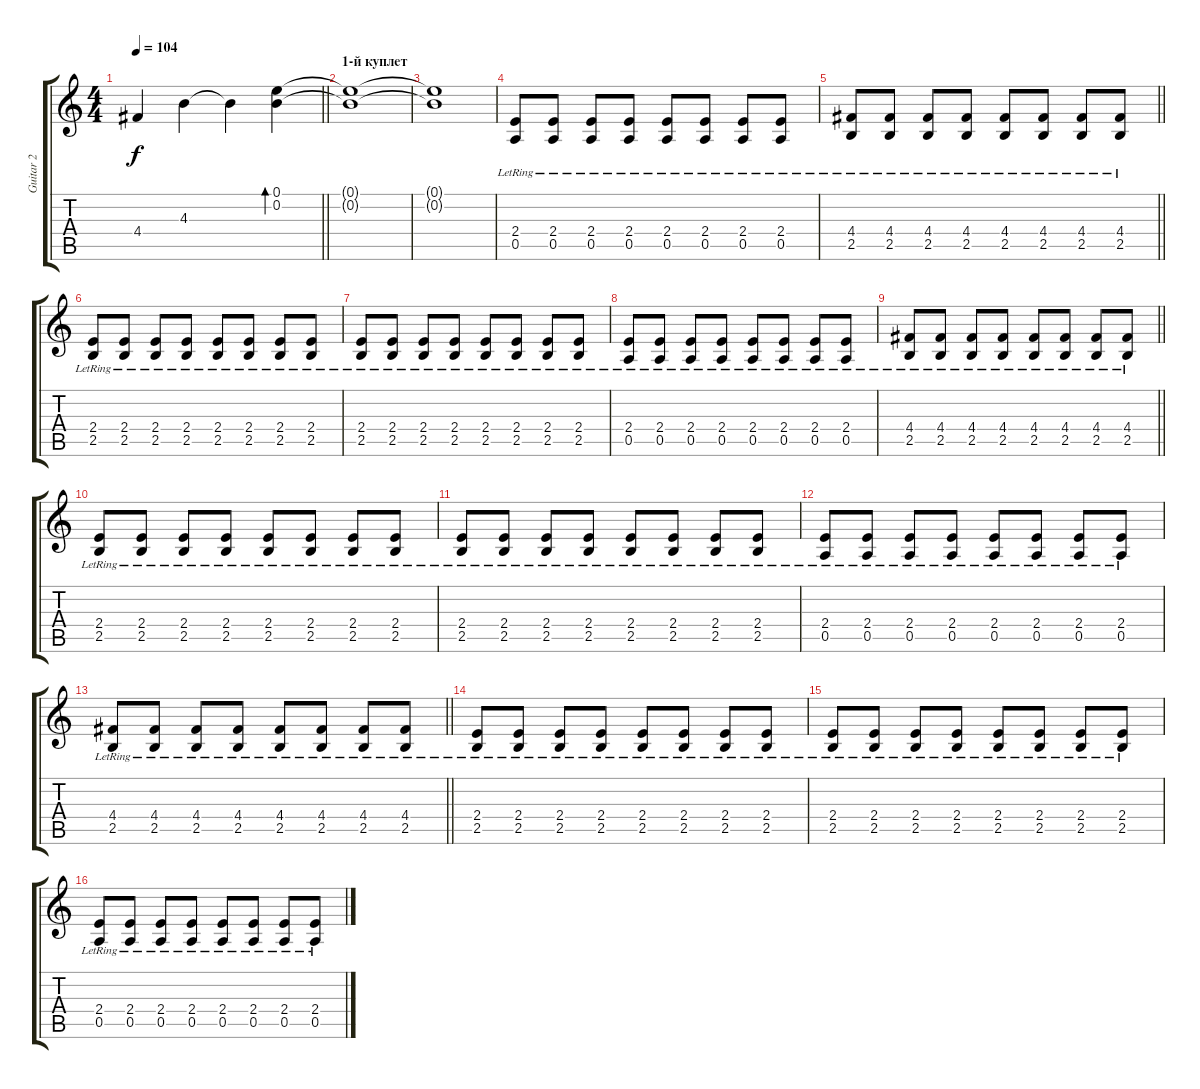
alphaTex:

\track ("Guitar 2" "Guitar 2") {instrument electricguitarclean}
\staff {score tabs}
\tuning (E4 B3 G3 D3 A2 E2) {hide}
\ts (4 4)
\tempo 104
\clef g2
\barLineRight lightlight
\ks c
4.4.4{dy f} 4.3.4 4.3{t}.4 (0.1 0.2).4{bd 60} |
\section ("" "1-й куплет")
(0.1{t} 0.2{t}).1 |
(0.1{t} 0.2{t}).1 |
(2.4{lr} 0.5).8{instrument electricguitarclean} (2.4{lr} 0.5).8 (2.4{lr} 0.5).8 (2.4{lr} 0.5).8 (2.4{lr} 0.5).8 (2.4{lr} 0.5).8 (2.4{lr} 0.5).8 (2.4{lr} 0.5).8 |
\barLineRight lightlight
(4.4{lr} 2.5).8 (4.4{lr} 2.5).8 (4.4{lr} 2.5).8 (4.4{lr} 2.5).8 (4.4{lr} 2.5).8 (4.4{lr} 2.5).8 (4.4{lr} 2.5).8 (4.4{lr} 2.5).8 |
\section ("" "")
(2.4{lr} 2.5{lr}).8 (2.4{lr} 2.5{lr}).8 (2.4{lr} 2.5{lr}).8 (2.4{lr} 2.5{lr}).8 (2.4{lr} 2.5{lr}).8 (2.4{lr} 2.5{lr}).8 (2.4{lr} 2.5{lr}).8 (2.4{lr} 2.5{lr}).8 |
(2.4{lr} 2.5{lr}).8 (2.4{lr} 2.5{lr}).8 (2.4{lr} 2.5{lr}).8 (2.4{lr} 2.5{lr}).8 (2.4{lr} 2.5{lr}).8 (2.4{lr} 2.5{lr}).8 (2.4{lr} 2.5{lr}).8 (2.4{lr} 2.5{lr}).8 |
(2.4{lr} 0.5).8 (2.4{lr} 0.5).8 (2.4{lr} 0.5).8 (2.4{lr} 0.5).8 (2.4{lr} 0.5).8 (2.4{lr} 0.5).8 (2.4{lr} 0.5).8 (2.4{lr} 0.5).8 |
\barLineRight lightlight
(4.4{lr} 2.5).8 (4.4{lr} 2.5).8 (4.4{lr} 2.5).8 (4.4{lr} 2.5).8 (4.4{lr} 2.5).8 (4.4{lr} 2.5).8 (4.4{lr} 2.5).8 (4.4{lr} 2.5).8 |
\section ("" "")
(2.4{lr} 2.5{lr}).8 (2.4{lr} 2.5{lr}).8 (2.4{lr} 2.5{lr}).8 (2.4{lr} 2.5{lr}).8 (2.4{lr} 2.5{lr}).8 (2.4{lr} 2.5{lr}).8 (2.4{lr} 2.5{lr}).8 (2.4{lr} 2.5{lr}).8 |
(2.4{lr} 2.5{lr}).8 (2.4{lr} 2.5{lr}).8 (2.4{lr} 2.5{lr}).8 (2.4{lr} 2.5{lr}).8 (2.4{lr} 2.5{lr}).8 (2.4{lr} 2.5{lr}).8 (2.4{lr} 2.5{lr}).8 (2.4{lr} 2.5{lr}).8 |
(2.4{lr} 0.5).8 (2.4{lr} 0.5).8 (2.4{lr} 0.5).8 (2.4{lr} 0.5).8 (2.4{lr} 0.5).8 (2.4{lr} 0.5).8 (2.4{lr} 0.5).8 (2.4{lr} 0.5).8 |
\barLineRight lightlight
(4.4{lr} 2.5).8 (4.4{lr} 2.5).8 (4.4{lr} 2.5).8 (4.4{lr} 2.5).8 (4.4{lr} 2.5).8 (4.4{lr} 2.5).8 (4.4{lr} 2.5).8 (4.4{lr} 2.5).8 |
\section ("" "")
(2.4{lr} 2.5{lr}).8 (2.4{lr} 2.5{lr}).8 (2.4{lr} 2.5{lr}).8 (2.4{lr} 2.5{lr}).8 (2.4{lr} 2.5{lr}).8 (2.4{lr} 2.5{lr}).8 (2.4{lr} 2.5{lr}).8 (2.4{lr} 2.5{lr}).8 |
(2.4{lr} 2.5{lr}).8 (2.4{lr} 2.5{lr}).8 (2.4{lr} 2.5{lr}).8 (2.4{lr} 2.5{lr}).8 (2.4{lr} 2.5{lr}).8 (2.4{lr} 2.5{lr}).8 (2.4{lr} 2.5{lr}).8 (2.4{lr} 2.5{lr}).8 |
(2.4{lr} 0.5).8 (2.4{lr} 0.5).8 (2.4{lr} 0.5).8 (2.4{lr} 0.5).8 (2.4{lr} 0.5).8 (2.4{lr} 0.5).8 (2.4{lr} 0.5).8 (2.4{lr} 0.5).8
